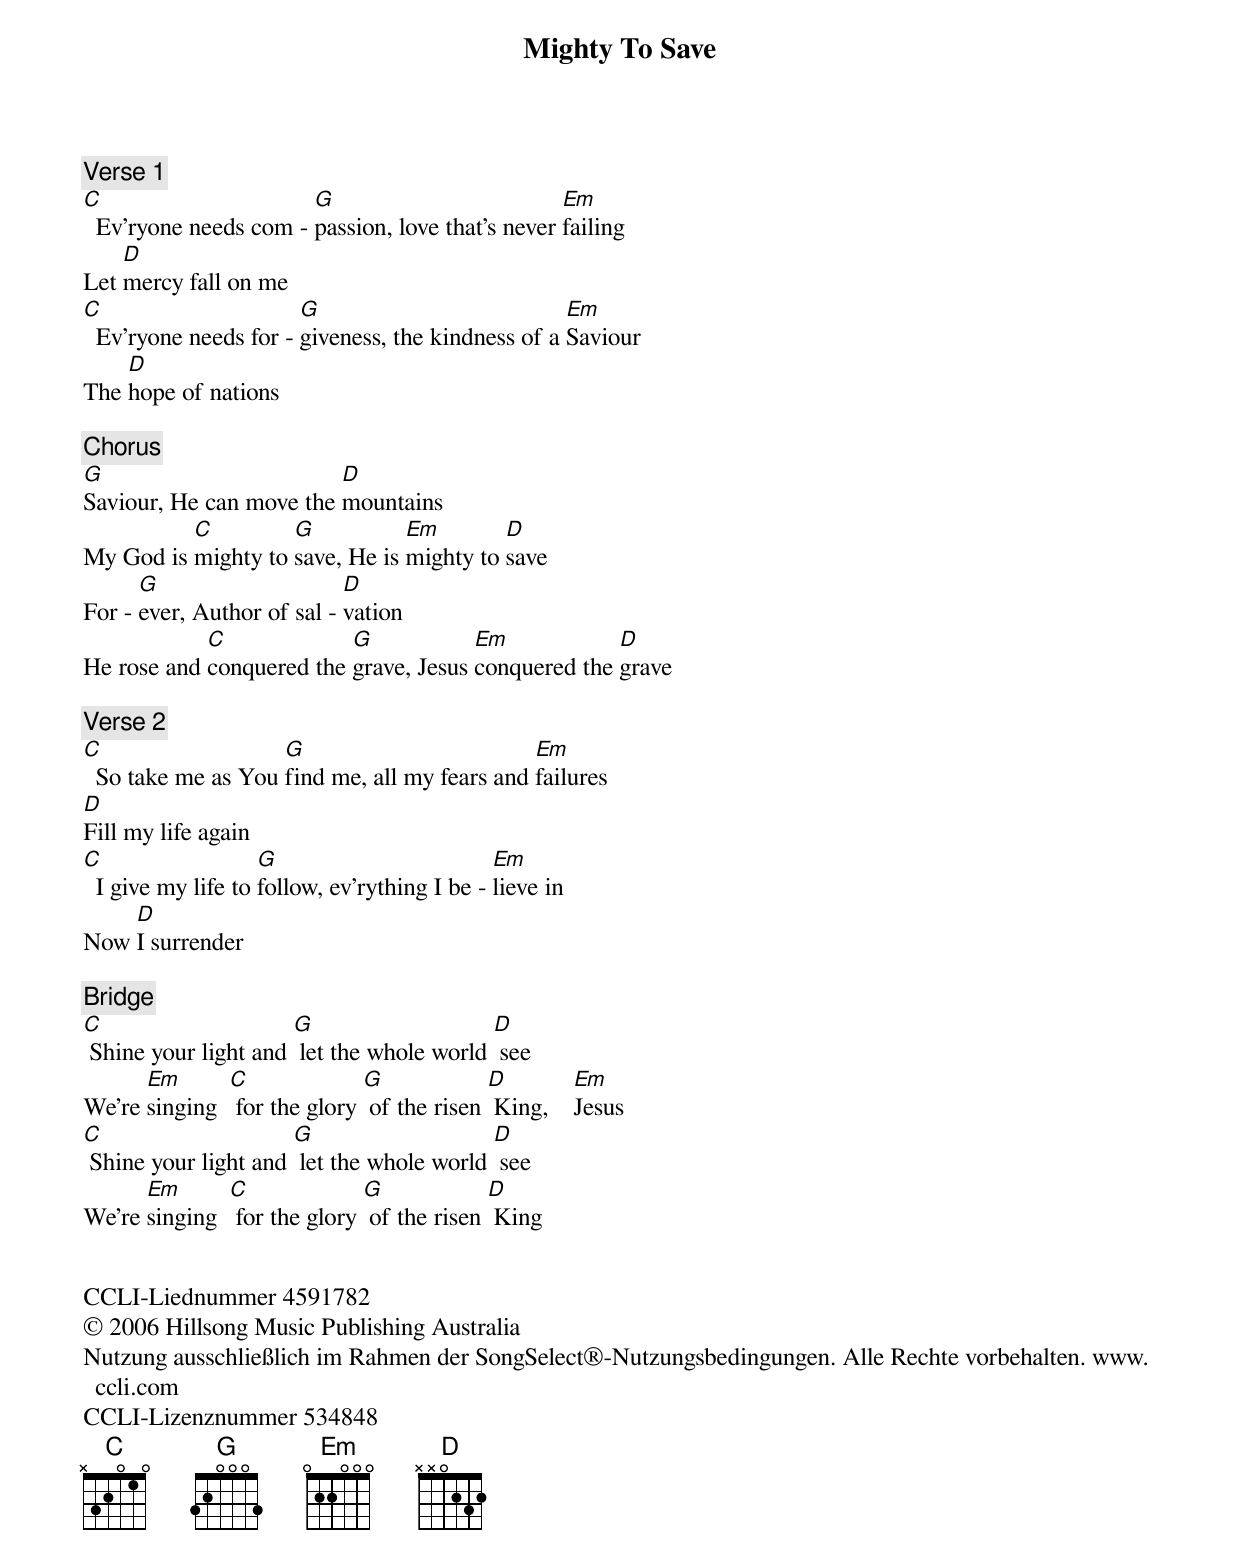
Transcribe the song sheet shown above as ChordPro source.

{title: Mighty To Save}
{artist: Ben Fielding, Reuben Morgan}
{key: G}
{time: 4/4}
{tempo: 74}
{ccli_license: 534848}
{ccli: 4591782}
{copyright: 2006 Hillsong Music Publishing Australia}
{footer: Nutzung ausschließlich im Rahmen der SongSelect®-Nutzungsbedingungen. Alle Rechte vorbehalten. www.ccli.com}

{comment: Verse 1}
[C]  Ev’ryone needs com - [G]passion, love that's never [Em]failing
Let [D]mercy fall on me
[C]  Ev’ryone needs for - [G]giveness, the kindness of a [Em]Saviour
The [D]hope of nations

{comment: Chorus}
[G]Saviour, He can move the [D]mountains
My God is [C]mighty to [G]save, He is [Em]mighty to [D]save
For - [G]ever, Author of sal - [D]vation
He rose and [C]conquered the [G]grave, Jesus [Em]conquered the [D]grave

{comment: Verse 2}
[C]  So take me as You [G]find me, all my fears and [Em]failures
[D]Fill my life again
[C]  I give my life to [G]follow, ev’rything I be - [Em]lieve in
Now [D]I surrender

{comment: Bridge}
[C] Shine your light and [G] let the whole world [D] see
We're [Em]singing  [C] for the glory [G] of the risen [D] King,    [Em]Jesus
[C] Shine your light and [G] let the whole world [D] see
We're [Em]singing  [C] for the glory [G] of the risen [D] King


CCLI-Liednummer 4591782
© 2006 Hillsong Music Publishing Australia
Nutzung ausschließlich im Rahmen der SongSelect®-Nutzungsbedingungen. Alle Rechte vorbehalten. www.ccli.com
CCLI-Lizenznummer 534848
